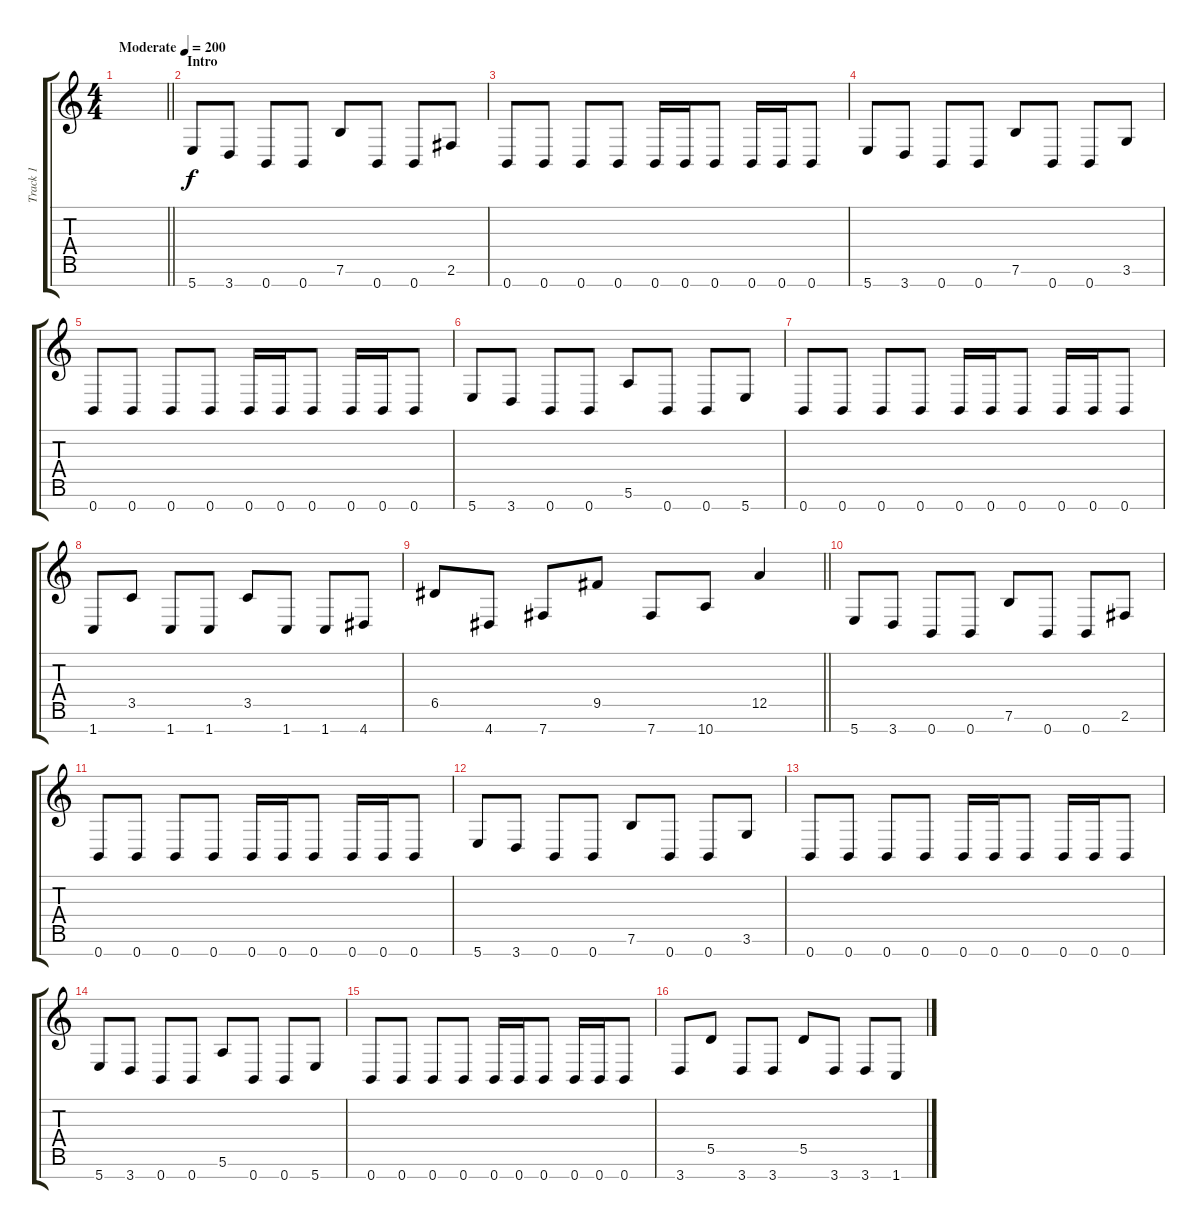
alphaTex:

\track ("Track 1" "Track 1") {instrument distortionguitar}
\staff {score tabs}
\tuning (E4 B3 G3 D3 A2 E2 B1) {hide}
\ts (4 4)
\tempo (200 "Moderate")
\clef g2
\barLineRight lightlight
\ks c
|
\section ("" "Intro")
5.7.8 3.7.8 0.7.8 0.7.8 7.6.8 0.7.8 0.7.8 2.6.8 |
0.7.8 0.7.8 0.7.8 0.7.8 0.7.16 0.7.16 0.7.8 0.7.16 0.7.16 0.7.8 |
5.7.8 3.7.8 0.7.8 0.7.8 7.6.8 0.7.8 0.7.8 3.6.8 |
0.7.8 0.7.8 0.7.8 0.7.8 0.7.16 0.7.16 0.7.8 0.7.16 0.7.16 0.7.8 |
5.7.8 3.7.8 0.7.8 0.7.8 5.6.8 0.7.8 0.7.8 5.7.8 |
0.7.8 0.7.8 0.7.8 0.7.8 0.7.16 0.7.16 0.7.8 0.7.16 0.7.16 0.7.8 |
1.7.8 3.5.8 1.7.8 1.7.8 3.5.8 1.7.8 1.7.8 4.7.8 |
\barLineRight lightlight
6.5.8 4.7.8 7.7.8 9.5.8 7.7.8 10.7.8 12.5.4 |
5.7.8 3.7.8 0.7.8 0.7.8 7.6.8 0.7.8 0.7.8 2.6.8 |
0.7.8 0.7.8 0.7.8 0.7.8 0.7.16 0.7.16 0.7.8 0.7.16 0.7.16 0.7.8 |
5.7.8 3.7.8 0.7.8 0.7.8 7.6.8 0.7.8 0.7.8 3.6.8 |
0.7.8 0.7.8 0.7.8 0.7.8 0.7.16 0.7.16 0.7.8 0.7.16 0.7.16 0.7.8 |
5.7.8 3.7.8 0.7.8 0.7.8 5.6.8 0.7.8 0.7.8 5.7.8 |
0.7.8 0.7.8 0.7.8 0.7.8 0.7.16 0.7.16 0.7.8 0.7.16 0.7.16 0.7.8 |
3.7.8 5.5.8 3.7.8 3.7.8 5.5.8 3.7.8 3.7.8 1.7.8
